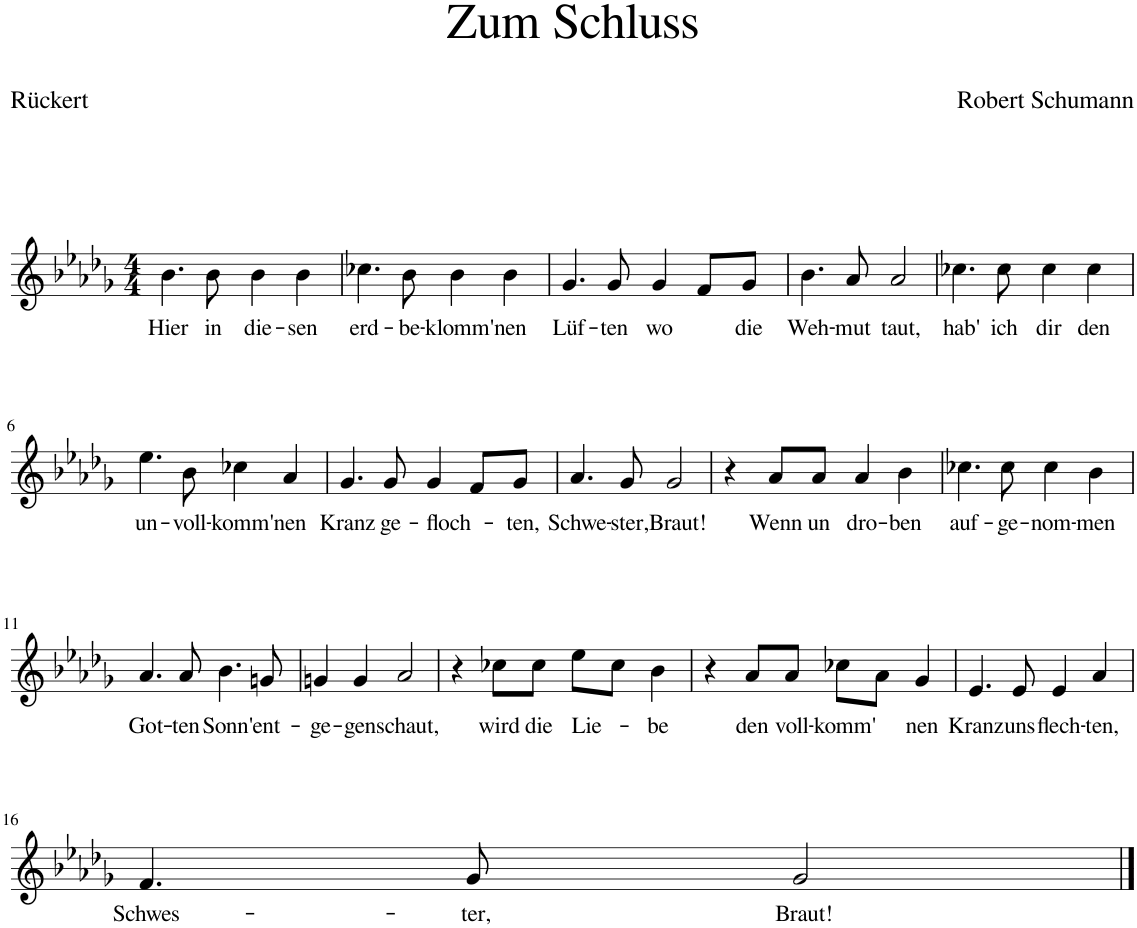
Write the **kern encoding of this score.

**kern	**text
*part1	*part1
*staff1	*staff1
*I"Piano	*
*I'Pno	*
*clefG2	*
*k[b-e-a-d-g-]	*
*M4/4	*
=1	=1
!	!LO:LY:b
4.b-\	Hier
!	!LO:LY:b
8b-\	in
!	!LO:LY:b
4b-\	die-
!	!LO:LY:b
4b-\	-sen
=2	=2
!	!LO:LY:b
4.cc-X\	erd-
!	!LO:LY:b
8b-\	-be-
!	!LO:LY:b
4b-\	klomm'
!	!LO:LY:b
4b-\	nen
=3	=3
!	!LO:LY:b
4.g-/	Lüf-
!	!LO:LY:b
8g-/	-ten
!	!LO:LY:b
4g-/	wo
8f/L	.
!	!LO:LY:b
8g-/J	die
=4	=4
!	!LO:LY:b
4.b-\	Weh-
!	!LO:LY:b
8a-/	mut
!	!LO:LY:b
2a-/	taut,
=5	=5
!	!LO:LY:b
4.cc-X\	hab'
!	!LO:LY:b
8cc-\	ich
!	!LO:LY:b
4cc-\	dir
!	!LO:LY:b
4cc-\	den
!!LO:LB:g=z
=6	=6
!	!LO:LY:b
4.ee-\	un-
!	!LO:LY:b
8b-\	-voll-
!	!LO:LY:b
4cc-X\	-komm'
!	!LO:LY:b
4a-/	nen
=7	=7
!	!LO:LY:b
4.g-/	Kranz
!	!LO:LY:b
8g-/	ge-
!	!LO:LY:b
4g-/	-floch-
8f/L	.
!	!LO:LY:b
8g-/J	-ten,
=8	=8
!	!LO:LY:b
4.a-/	Schwe-
!	!LO:LY:b
8g-/	-ster,
!	!LO:LY:b
2g-/	Braut!
=9	=9
4r	.
!	!LO:LY:b
8a-/L	Wenn
!	!LO:LY:b
8a-/J	un
!	!LO:LY:b
4a-/	dro-
!	!LO:LY:b
4b-\	-ben
=10	=10
!	!LO:LY:b
4.cc-X\	auf-
!	!LO:LY:b
8cc-\	-ge-
!	!LO:LY:b
4cc-\	-nom-
!	!LO:LY:b
4b-\	-men
!!LO:LB:g=z
=11	=11
!	!LO:LY:b
4.a-/	Got-
!	!LO:LY:b
8a-/	-ten
!	!LO:LY:b
4.b-\	Sonn'
!	!LO:LY:b
8gn/	ent-
=12	=12
!	!LO:LY:b
4gn/	-ge-
!	!LO:LY:b
4g/	-gen
!	!LO:LY:b
2a-/	schaut,
=13	=13
4r	.
!	!LO:LY:b
8cc-X\L	wird
!	!LO:LY:b
8cc-\J	die
!	!LO:LY:b
8ee-\L	Lie-
8cc-\J	.
!	!LO:LY:b
4b-\	-be
=14	=14
4r	.
!	!LO:LY:b
8a-/L	den
!	!LO:LY:b
8a-/J	voll-
!	!LO:LY:b
8cc-X\L	komm'
8a-\J	.
!	!LO:LY:b
4g-/	nen
=15	=15
!	!LO:LY:b
4.e-/	Kranz
!	!LO:LY:b
8e-/	uns
!	!LO:LY:b
4e-/	flech-
!	!LO:LY:b
4a-/	-ten,
!!LO:LB:g=z
=16	=16
!	!LO:LY:b
4.f/	Schwes-
!	!LO:LY:b
8g-/	-ter,
!	!LO:LY:b
2g-/	Braut!
==	==
*-	*-
